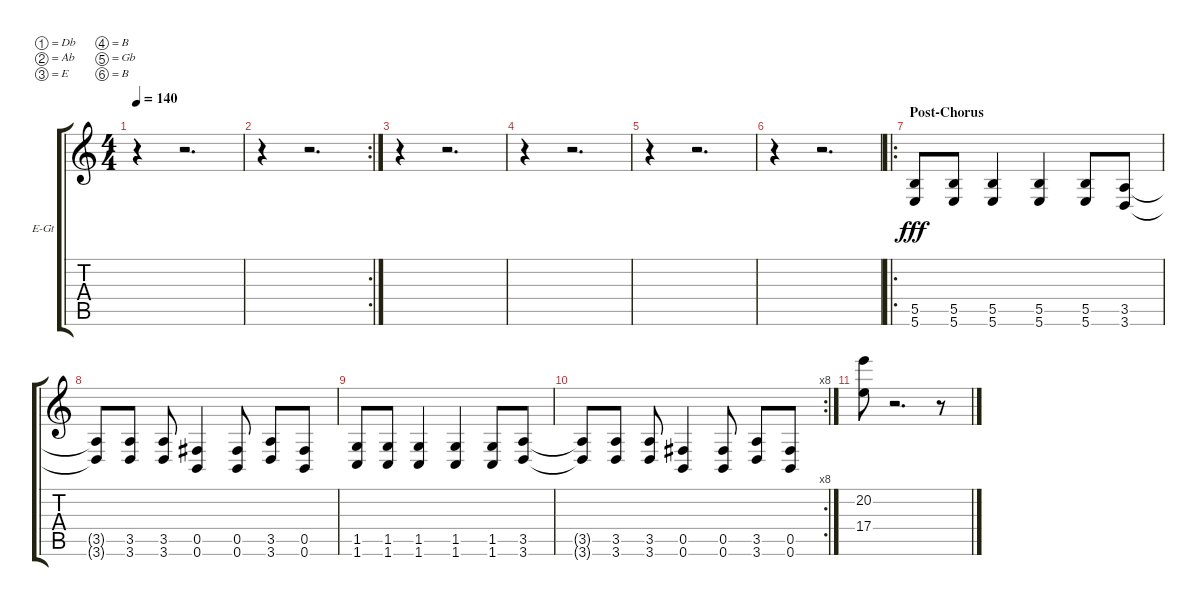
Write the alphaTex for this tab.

\bracketExtendMode groupsimilarinstruments
\firstSystemTrackNameOrientation horizontal
\otherSystemsTrackNameOrientation horizontal
\track ("Dist GTR 2" "E-Gt") {instrument distortionguitar}
\staff {score tabs}
\tuning (Db4 Ab3 E3 B2 Gb2 B1)
\ts (4 4)
\tempo 140
\clef g2
\ks c
r.4{dy fff} r.2{d} |
\rc 2
r.4 r.2{d} |
r.4 r.2{d} |
r.4 r.2{d} |
r.4 r.2{d} |
r.4 r.2{d} |
\ro
\section ("" "Post-Chorus")
(5.5 5.6).8 (5.5 5.6).8 (5.5 5.6).4 (5.5 5.6).4 (5.5 5.6).8 (3.5 3.6).8 |
(3.5{t} 3.6{t}).8 (3.5 3.6).8 (3.5 3.6).8 (0.5 0.6).4 (0.5 0.6).8 (3.5 3.6).8 (0.5 0.6).8 |
(1.5 1.6).8 (1.5 1.6).8 (1.5 1.6).4 (1.5 1.6).4 (1.5 1.6).8 (3.5 3.6).8 |
\rc 8
(3.5{t} 3.6{t}).8 (3.5 3.6).8 (3.5 3.6).8 (0.5 0.6).4 (0.5 0.6).8 (3.5 3.6).8 (0.5 0.6).8 |
(20.2 17.4).8 r.2{d} r.8
